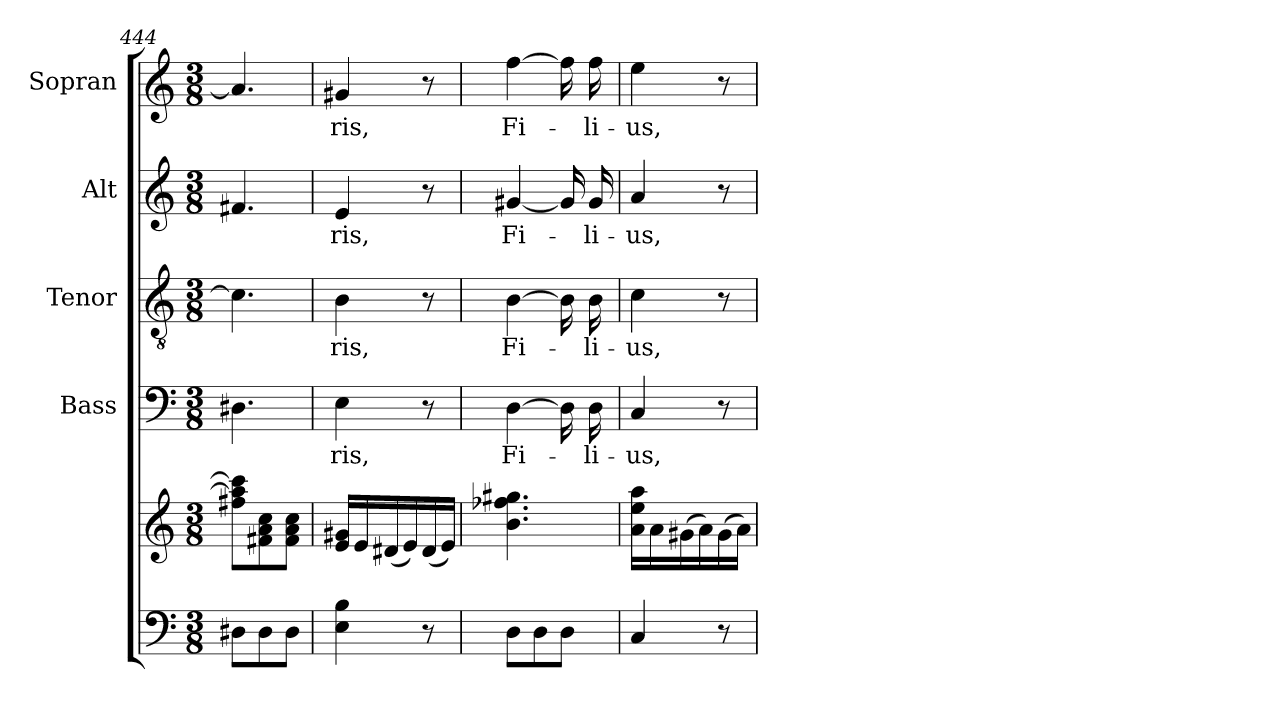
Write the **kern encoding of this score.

**kern	**kern	**kern	**text	**kern	**text	**kern	**text	**kern	**text
*part5	*part5	*part4	*part4	*part3	*part3	*part2	*part2	*part1	*part1
*staff6	*staff5	*staff4	*staff4	*staff3	*staff3	*staff2	*staff2	*staff1	*staff1
*	*	*I"Bass	*	*I"Tenor	*	*I"Alt	*	*I"Sopran	*
*	*	*I'B.	*	*I'T.	*	*I'A.	*	*I'S.	*
!!LO:LB:g=z
*clefF4	*clefG2	*clefF4	*	*clefGv2	*	*clefG2	*	*clefG2	*
*k[]	*k[]	*k[]	*	*k[]	*	*k[]	*	*k[]	*
*C:	*C:	*C:	*	*C:	*	*C:	*	*C:	*
*M3/8	*M3/8	*M3/8	*	*M3/8	*	*M3/8	*	*M3/8	*
=444	=444	=444	=444	=444	=444	=444	=444	=444	=444
8D#X\L	8ff#X\ 8aa\] 8ccc\]L	4.D#X\	.	4.c\]	.	4.f#X/	.	4.a/]	.
8D#\	8f#X\ 8a\ 8cc\	.	.	.	.	.	.	.	.
8D#\J	8f#\ 8a\ 8cc\J	.	.	.	.	.	.	.	.
=445	=445	=445	=445	=445	=445	=445	=445	=445	=445
!	!	!	!LO:LY:b	!	!LO:LY:b	!	!LO:LY:b	!	!LO:LY:b
4E\ 4B\	16e/ 16g#X/LL	4E\	-ris,	4B\	-ris,	4e/	-ris,	4g#X/	-ris,
.	16e/	.	.	.	.	.	.	.	.
.	(<16d#X/	.	.	.	.	.	.	.	.
.	16e/)	.	.	.	.	.	.	.	.
8r	(<16d#/	8r	.	8r	.	8r	.	8r	.
.	16e/JJ)	.	.	.	.	.	.	.	.
=446	=446	=446	=446	=446	=446	=446	=446	=446	=446
!	!	!	!LO:LY:b	!	!LO:LY:b	!	!LO:LY:b	!	!LO:LY:b
8D\L	4.b\ 4.ff-X\ 4.gg#X\	[4D\	Fi-	[4B\	Fi-	[4g#X/	Fi-	[4ff\	Fi-
8D\	.	.	.	.	.	.	.	.	.
8D\J	.	16D\]	.	16B\]	.	16g#/]	.	16ff\]	.
!	!	!	!LO:LY:b	!	!LO:LY:b	!	!LO:LY:b	!	!LO:LY:b
.	.	16D\	-li-	16B\	-li-	16g#/	-li-	16ff\	-li-
=447	=447	=447	=447	=447	=447	=447	=447	=447	=447
!	!	!	!LO:LY:b	!	!LO:LY:b	!	!LO:LY:b	!	!LO:LY:b
4C/	16a\ 16ee\ 16aa\LL	4C/	-us,	4c\	-us,	4a/	-us,	4ee\	-us,
.	16a\	.	.	.	.	.	.	.	.
.	(>16g#X\	.	.	.	.	.	.	.	.
.	16a\)	.	.	.	.	.	.	.	.
8r	(>16g#\	8r	.	8r	.	8r	.	8r	.
.	16a\JJ)	.	.	.	.	.	.	.	.
=	=	=	=	=	=	=	=	=	=
*-	*-	*-	*-	*-	*-	*-	*-	*-	*-
